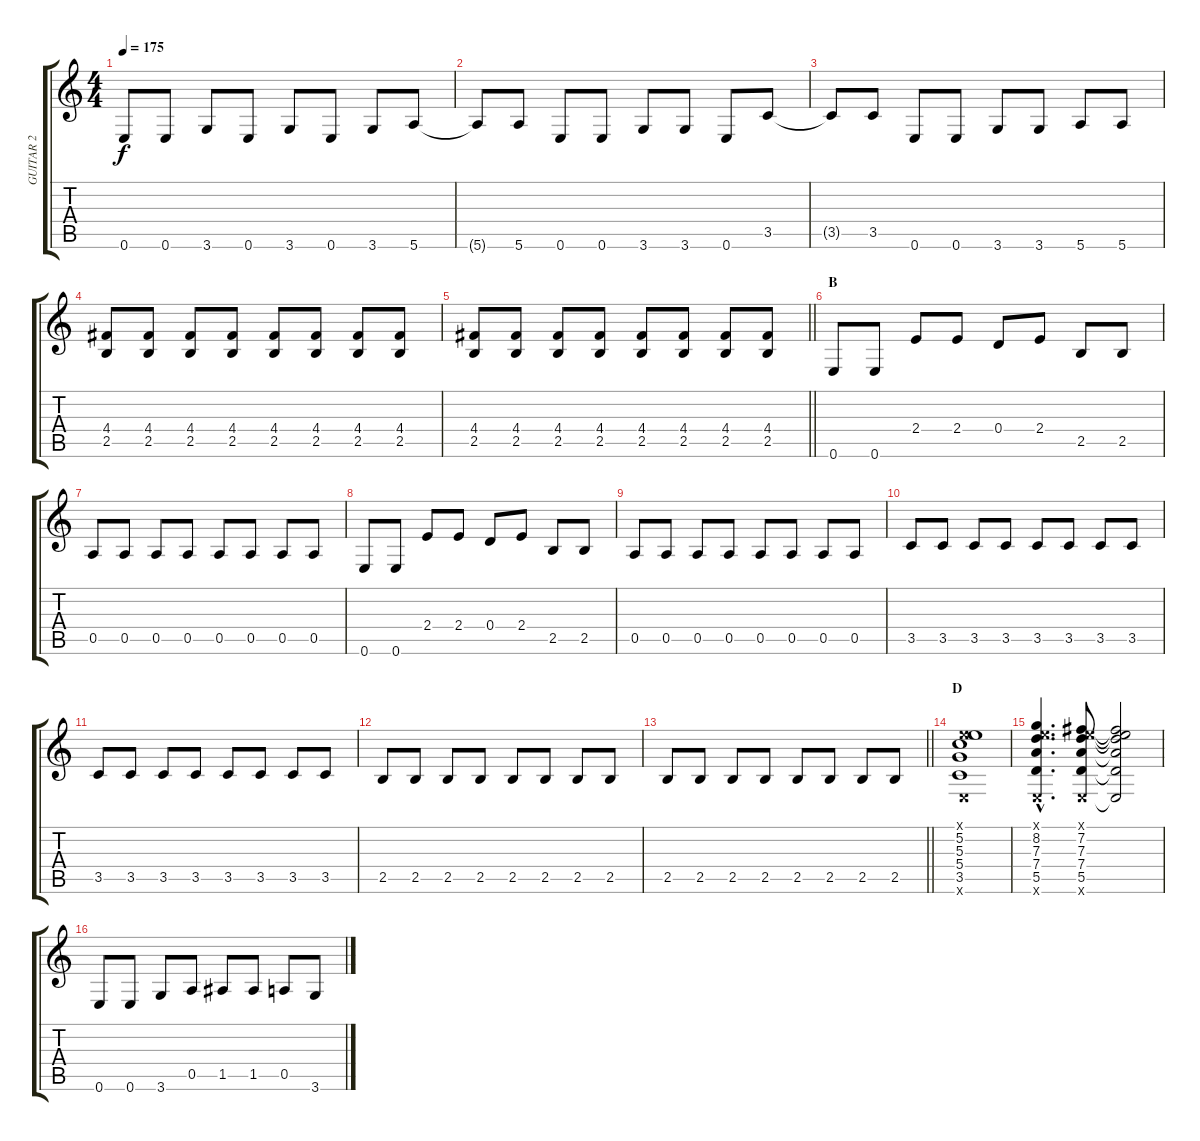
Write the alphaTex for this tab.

\track ("GUITAR 2" "GUITAR 2") {instrument distortionguitar}
\staff {score tabs}
\tuning (E4 B3 G3 D3 A2 E2) {hide}
\ts (4 4)
\tempo 175
\clef g2
\ks c
0.6.8{dy f} 0.6.8 3.6.8 0.6.8 3.6.8 0.6.8 3.6.8 5.6.8 |
5.6{t}.8 5.6.8 0.6.8 0.6.8 3.6.8 3.6.8 0.6.8 3.5.8 |
3.5{t}.8 3.5.8 0.6.8 0.6.8 3.6.8 3.6.8 5.6.8 5.6.8 |
(4.4 2.5).8 (4.4 2.5).8 (4.4 2.5).8 (4.4 2.5).8 (4.4 2.5).8 (4.4 2.5).8 (4.4 2.5).8 (4.4 2.5).8 |
\barLineRight lightlight
(4.4 2.5).8 (4.4 2.5).8 (4.4 2.5).8 (4.4 2.5).8 (4.4 2.5).8 (4.4 2.5).8 (4.4 2.5).8 (4.4 2.5).8 |
\section ("" "B")
0.6.8 0.6.8 2.4.8 2.4.8 0.4.8 2.4.8 2.5.8 2.5.8 |
0.5.8 0.5.8 0.5.8 0.5.8 0.5.8 0.5.8 0.5.8 0.5.8 |
0.6.8 0.6.8 2.4.8 2.4.8 0.4.8 2.4.8 2.5.8 2.5.8 |
0.5.8 0.5.8 0.5.8 0.5.8 0.5.8 0.5.8 0.5.8 0.5.8 |
3.5.8 3.5.8 3.5.8 3.5.8 3.5.8 3.5.8 3.5.8 3.5.8 |
3.5.8 3.5.8 3.5.8 3.5.8 3.5.8 3.5.8 3.5.8 3.5.8 |
2.5.8 2.5.8 2.5.8 2.5.8 2.5.8 2.5.8 2.5.8 2.5.8 |
\barLineRight lightlight
2.5.8 2.5.8 2.5.8 2.5.8 2.5.8 2.5.8 2.5.8 2.5.8 |
\section ("" "D")
(0.1{x} 5.2 5.3 5.4 3.5 0.6{x}).1{volume 8 balance 2} |
(0.1{hac x} 8.2{hac} 7.3{hac} 7.4{hac} 5.5{hac} 0.6{hac x}).4{d} (0.1{x} 7.2 7.3 7.4 5.5 0.6{x}).8 (0.1{t} 7.2{t} 7.3{t} 7.4{t} 5.5{t} 0.6{t}).2 |
0.6.8 0.6.8 3.6.8 0.5.8 1.5.8 1.5.8 0.5.8 3.6.8
